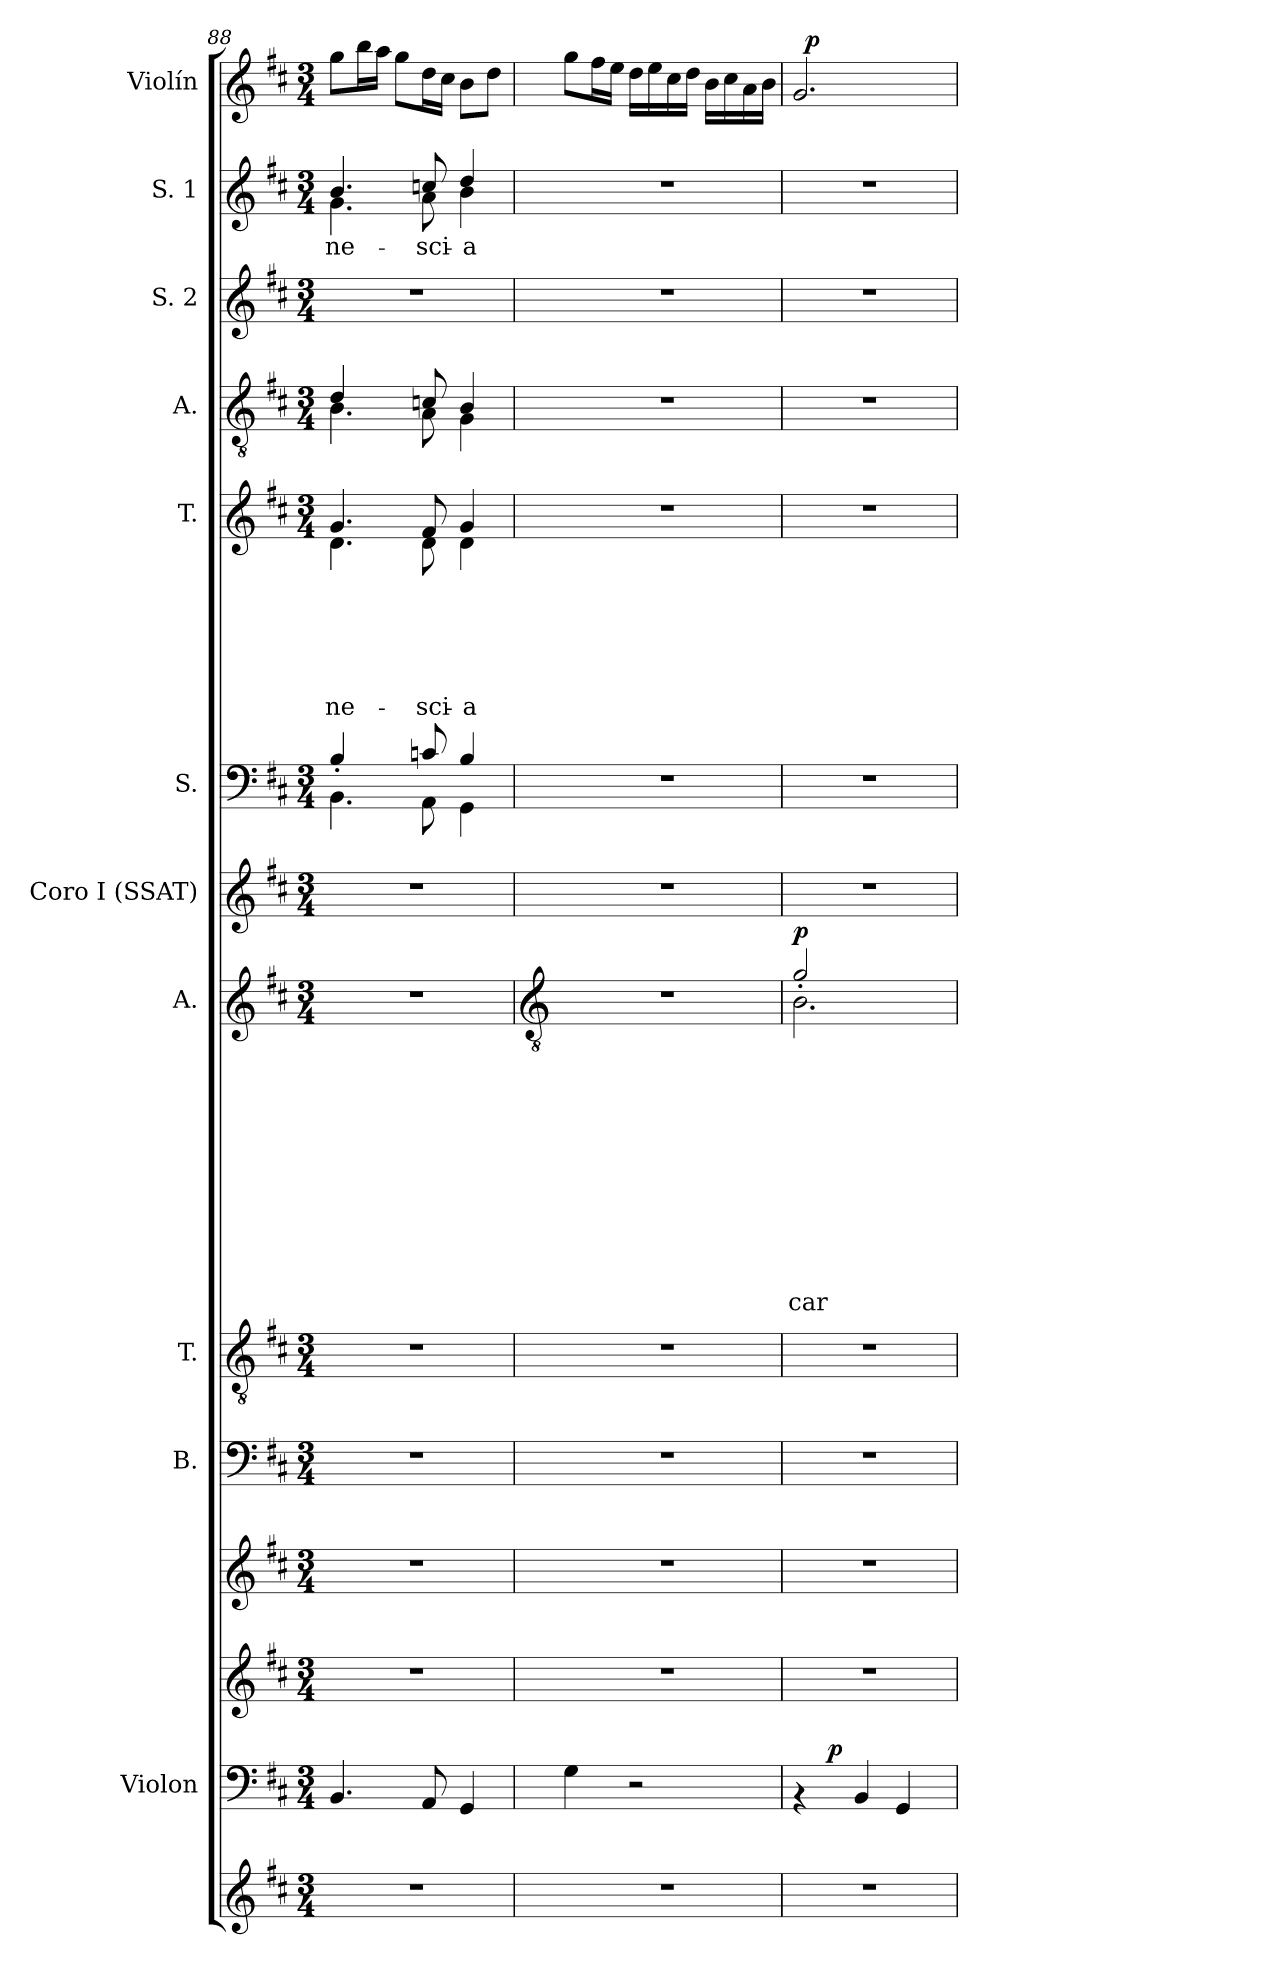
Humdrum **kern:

**kern	**kern	**dynam	**kern	**kern	**kern	**kern	**kern	**text	**text	**text	**text	**text	**text	**text	**text	**text	**text	**text	**dynam	**kern	**kern	**kern	**text	**text	**text	**text	**text	**text	**kern	**kern	**kern	**text	**kern	**dynam
*part14	*part13	*part13	*part12	*part11	*part10	*part9	*part8	*part8	*part8	*part8	*part8	*part8	*part8	*part8	*part8	*part8	*part8	*part8	*part8	*part7	*part6	*part5	*part5	*part5	*part5	*part5	*part5	*part5	*part4	*part3	*part2	*part2	*part1	*part1
*staff14	*staff13	*staff13	*staff12	*staff11	*staff10	*staff9	*staff8	*staff8	*staff8	*staff8	*staff8	*staff8	*staff8	*staff8	*staff8	*staff8	*staff8	*staff8	*staff8	*staff7	*staff6	*staff5	*staff5	*staff5	*staff5	*staff5	*staff5	*staff5	*staff4	*staff3	*staff2	*staff2	*staff1	*staff1
*	*I"Violon	*	*	*	*I"B.	*I"T.	*I"A.	*	*	*	*	*	*	*	*	*	*	*	*	*I"Coro I (SSAT)	*I"S.	*I"T.	*	*	*	*	*	*	*I"A.	*I"S. 2	*I"S. 1	*	*I"Violín	*
*	*I'Violon	*	*	*	*	*	*	*	*	*	*	*	*	*	*	*	*	*	*	*	*	*	*	*	*	*	*	*	*	*I'S. 2	*I'S. 1	*	*I'Violín	*
*clefG2	*clefF4	*	*clefG2	*clefG2	*clefF4	*clefGv2	*clefG2	*	*	*	*	*	*	*	*	*	*	*	*	*clefG2	*clefF4	*clefG2	*	*	*	*	*	*	*clefGv2	*clefG2	*clefG2	*	*clefG2	*
*k[f#c#]	*k[f#c#]	*	*k[f#c#]	*k[f#c#]	*k[f#c#]	*k[f#c#]	*k[f#c#]	*	*	*	*	*	*	*	*	*	*	*	*	*k[f#c#]	*k[f#c#]	*k[f#c#]	*	*	*	*	*	*	*k[f#c#]	*k[f#c#]	*k[f#c#]	*	*k[f#c#]	*
*D:	*D:	*	*D:	*D:	*D:	*D:	*D:	*	*	*	*	*	*	*	*	*	*	*	*	*D:	*D:	*D:	*	*	*	*	*	*	*D:	*D:	*D:	*	*D:	*
*M3/4	*M3/4	*	*M3/4	*M3/4	*M3/4	*M3/4	*M3/4	*	*	*	*	*	*	*	*	*	*	*	*	*M3/4	*M3/4	*M3/4	*	*	*	*	*	*	*M3/4	*M3/4	*M3/4	*	*M3/4	*
=88	=88	=88	=88	=88	=88	=88	=88	=88	=88	=88	=88	=88	=88	=88	=88	=88	=88	=88	=88	=88	=88	=88	=88	=88	=88	=88	=88	=88	=88	=88	=88	=88	=88	=88
*	*	*	*	*	*	*	*	*	*	*	*	*	*	*	*	*	*	*	*	*	*^	*^	*	*	*	*	*	*	*	*	*	*	*	*
!	!	!	!	!	!	!	!	!	!	!	!	!	!	!	!	!	!	!	!	!	!	!	!	!	!	!	!	!	!	!LO:LY:b:rj	!	!	!	!LO:LY:b	!	!
*	*	*	*	*	*	*	*	*	*	*	*	*	*	*	*	*	*	*	*	*	*	*	*	*	*	*	*	*	*	*	*^	*	*^	*	*	*
2.r	4.BB/	.	2.r	2.r	2.r	2.r	2.r	.	.	.	.	.	.	.	.	.	.	.	.	2.r	4.BB\	4B'>/	4.g/	4.d\	.	.	.	.	.	ne-	4.B\	4d/	2.r	4.b/	4.g\	ne-	8gg\L	.
.	.	.	.	.	.	.	.	.	.	.	.	.	.	.	.	.	.	.	.	.	.	.	.	.	.	.	.	.	.	.	.	.	.	.	.	.	16bb\L	.
.	.	.	.	.	.	.	.	.	.	.	.	.	.	.	.	.	.	.	.	.	.	.	.	.	.	.	.	.	.	.	.	.	.	.	.	.	16aa\JJ	.
.	.	.	.	.	.	.	.	.	.	.	.	.	.	.	.	.	.	.	.	.	.	8ryy	.	.	.	.	.	.	.	.	.	8ryy	.	.	.	.	8gg\L	.
!	!	!	!	!	!	!	!	!	!	!	!	!	!	!	!	!	!	!	!	!	!	!	!	!	!	!	!	!	!	!LO:LY:b:rj	!	!	!	!	!	!LO:LY:b	!	!
.	8AA/	.	.	.	.	.	.	.	.	.	.	.	.	.	.	.	.	.	.	.	8AA\	8cn/	8f#/	8d\	.	.	.	.	.	-sci-	8A\	8cn/	.	8a\	8ccn/	-sci-	16dd\L	.
.	.	.	.	.	.	.	.	.	.	.	.	.	.	.	.	.	.	.	.	.	.	.	.	.	.	.	.	.	.	.	.	.	.	.	.	.	16cc#\JJ	.
!	!	!	!	!	!	!	!	!	!	!	!	!	!	!	!	!	!	!	!	!	!	!	!	!	!	!	!	!	!	!LO:LY:b:rj	!	!	!	!	!	!LO:LY:b	!	!
.	4GG/	.	.	.	.	.	.	.	.	.	.	.	.	.	.	.	.	.	.	.	4B/	4GG\	4g/	4d\	.	.	.	.	.	-a	4B/	4G\	.	4dd/	4b\	-a	8b\L	.
.	.	.	.	.	.	.	.	.	.	.	.	.	.	.	.	.	.	.	.	.	.	.	.	.	.	.	.	.	.	.	.	.	.	.	.	.	8dd\J	.
*	*	*	*	*	*	*	*	*	*	*	*	*	*	*	*	*	*	*	*	*	*v	*v	*	*	*	*	*	*	*	*	*v	*v	*	*v	*v	*	*	*
*	*	*	*	*	*	*	*	*	*	*	*	*	*	*	*	*	*	*	*	*	*	*v	*v	*	*	*	*	*	*	*	*	*	*	*	*
!!LO:PB:g=z
=89	=89	=89	=89	=89	=89	=89	=89	=89	=89	=89	=89	=89	=89	=89	=89	=89	=89	=89	=89	=89	=89	=89	=89	=89	=89	=89	=89	=89	=89	=89	=89	=89	=89	=89
*	*	*	*	*	*	*	*clefGv2	*	*	*	*	*	*	*	*	*	*	*	*	*	*	*	*	*	*	*	*	*	*	*	*	*	*	*
2.r	4G\	.	2.r	2.r	2.r	2.r	2.r	.	.	.	.	.	.	.	.	.	.	.	.	2.r	2.r	2.r	.	.	.	.	.	.	2.r	2.r	2.r	.	8gg\L	.
.	.	.	.	.	.	.	.	.	.	.	.	.	.	.	.	.	.	.	.	.	.	.	.	.	.	.	.	.	.	.	.	.	16ff#\L	.
.	.	.	.	.	.	.	.	.	.	.	.	.	.	.	.	.	.	.	.	.	.	.	.	.	.	.	.	.	.	.	.	.	16ee\JJ	.
.	2r	.	.	.	.	.	.	.	.	.	.	.	.	.	.	.	.	.	.	.	.	.	.	.	.	.	.	.	.	.	.	.	16dd\LL	.
.	.	.	.	.	.	.	.	.	.	.	.	.	.	.	.	.	.	.	.	.	.	.	.	.	.	.	.	.	.	.	.	.	16ee\	.
.	.	.	.	.	.	.	.	.	.	.	.	.	.	.	.	.	.	.	.	.	.	.	.	.	.	.	.	.	.	.	.	.	16cc#\	.
.	.	.	.	.	.	.	.	.	.	.	.	.	.	.	.	.	.	.	.	.	.	.	.	.	.	.	.	.	.	.	.	.	16dd\JJ	.
.	.	.	.	.	.	.	.	.	.	.	.	.	.	.	.	.	.	.	.	.	.	.	.	.	.	.	.	.	.	.	.	.	16b\LL	.
.	.	.	.	.	.	.	.	.	.	.	.	.	.	.	.	.	.	.	.	.	.	.	.	.	.	.	.	.	.	.	.	.	16cc#\	.
.	.	.	.	.	.	.	.	.	.	.	.	.	.	.	.	.	.	.	.	.	.	.	.	.	.	.	.	.	.	.	.	.	16a\	.
.	.	.	.	.	.	.	.	.	.	.	.	.	.	.	.	.	.	.	.	.	.	.	.	.	.	.	.	.	.	.	.	.	16b\JJ	.
=90	=90	=90	=90	=90	=90	=90	=90	=90	=90	=90	=90	=90	=90	=90	=90	=90	=90	=90	=90	=90	=90	=90	=90	=90	=90	=90	=90	=90	=90	=90	=90	=90	=90	=90
*	*	*	*	*	*	*	*^	*	*	*	*	*	*	*	*	*	*	*	*	*	*	*	*	*	*	*	*	*	*	*	*	*	*	*
!	!	!	!	!	!	!	!	!	!	!	!	!	!	!	!	!	!	!	!LO:LY:b	!LO:DY:a	!	!	!	!	!	!	!	!	!	!	!	!	!	!	!
*	*^	*	*	*	*	*	*	*	*	*	*	*	*	*	*	*	*	*	*	*	*	*	*	*	*	*	*	*	*	*	*	*	*	*^	*
2.r	4rAA	8ryy	.	2.r	2.r	2.r	2.r	2.B\	2g'>/	.	.	.	.	.	.	.	.	.	.	car-	p	2.r	2.r	2.r	.	.	.	.	.	.	2.r	2.r	2.r	.	2.g/	32ryy	.
!	!	!	!	!	!	!	!	!	!	!	!	!	!	!	!	!	!	!	!	!	!	!	!	!	!	!	!	!	!	!	!	!	!	!	!	!	!LO:DY:a
.	.	.	.	.	.	.	.	.	.	.	.	.	.	.	.	.	.	.	.	.	.	.	.	.	.	.	.	.	.	.	.	.	.	.	.	2ryy	p
!	!	!	!LO:DY:a	!	!	!	!	!	!	!	!	!	!	!	!	!	!	!	!	!	!	!	!	!	!	!	!	!	!	!	!	!	!	!	!	!	!
.	.	2ryy	p	.	.	.	.	.	.	.	.	.	.	.	.	.	.	.	.	.	.	.	.	.	.	.	.	.	.	.	.	.	.	.	.	.	.
.	4BB/	.	.	.	.	.	.	.	.	.	.	.	.	.	.	.	.	.	.	.	.	.	.	.	.	.	.	.	.	.	.	.	.	.	.	.	.
.	4GG/	.	.	.	.	.	.	.	4ryy	.	.	.	.	.	.	.	.	.	.	.	.	.	.	.	.	.	.	.	.	.	.	.	.	.	.	.	.
.	.	.	.	.	.	.	.	.	.	.	.	.	.	.	.	.	.	.	.	.	.	.	.	.	.	.	.	.	.	.	.	.	.	.	.	8..ryy	.
.	.	8ryy	.	.	.	.	.	.	.	.	.	.	.	.	.	.	.	.	.	.	.	.	.	.	.	.	.	.	.	.	.	.	.	.	.	.	.
*	*v	*v	*	*	*	*	*	*v	*v	*	*	*	*	*	*	*	*	*	*	*	*	*	*	*	*	*	*	*	*	*	*	*	*	*	*v	*v	*
=	=	=	=	=	=	=	=	=	=	=	=	=	=	=	=	=	=	=	=	=	=	=	=	=	=	=	=	=	=	=	=	=	=	=
*-	*-	*-	*-	*-	*-	*-	*-	*-	*-	*-	*-	*-	*-	*-	*-	*-	*-	*-	*-	*-	*-	*-	*-	*-	*-	*-	*-	*-	*-	*-	*-	*-	*-	*-
